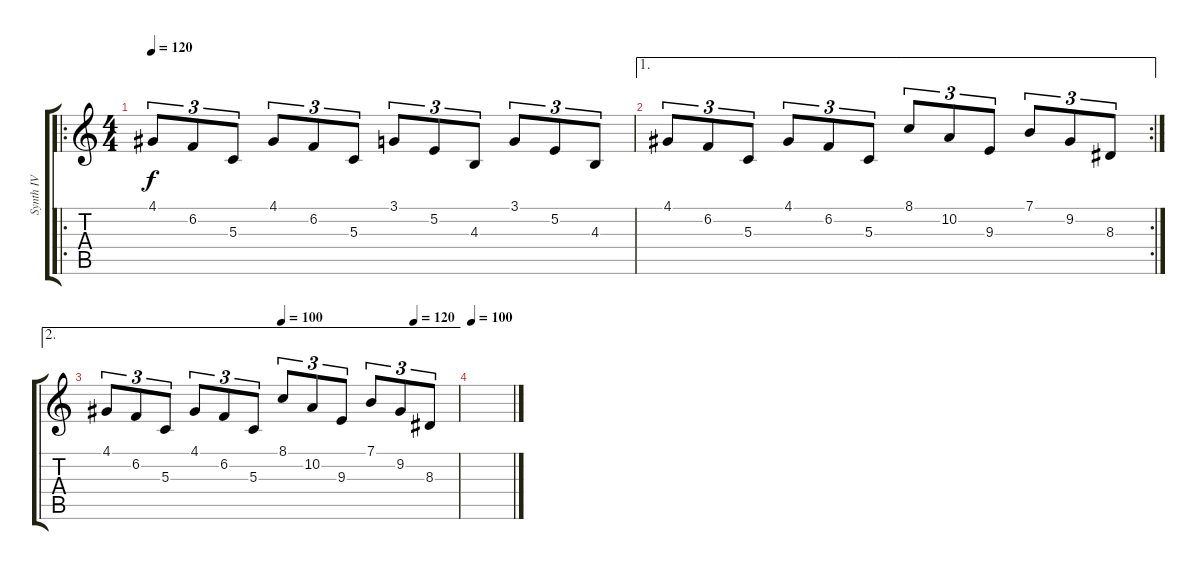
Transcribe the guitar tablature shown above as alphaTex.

\track ("Synth IV" "Synth IV") {instrument orchestralharp}
\staff {score tabs}
\tuning (E4 B3 G3 D3 A2 E2) {hide}
\ro
\ts (4 4)
\tempo 120
\clef g2
\ks c
4.1.8{tu (3 2) dy f volume 16 instrument pad1newage} 6.2.8{tu (3 2)} 5.3.8{tu (3 2)} 4.1.8{tu (3 2)} 6.2.8{tu (3 2)} 5.3.8{tu (3 2)} 3.1.8{tu (3 2)} 5.2.8{tu (3 2)} 4.3.8{tu (3 2)} 3.1.8{tu (3 2)} 5.2.8{tu (3 2)} 4.3.8{tu (3 2)} |
\ae 1
\rc 2
4.1.8{tu (3 2)} 6.2.8{tu (3 2)} 5.3.8{tu (3 2)} 4.1.8{tu (3 2)} 6.2.8{tu (3 2)} 5.3.8{tu (3 2)} 8.1.8{tu (3 2)} 10.2.8{tu (3 2)} 9.3.8{tu (3 2)} 7.1.8{tu (3 2)} 9.2.8{tu (3 2)} 8.3.8{tu (3 2)} |
\ae 2
\tempo (100 0.5)
\tempo (120 0.875)
4.1.8{tu (3 2)} 6.2.8{tu (3 2)} 5.3.8{tu (3 2)} 4.1.8{tu (3 2)} 6.2.8{tu (3 2)} 5.3.8{tu (3 2)} 8.1.8{tu (3 2)} 10.2.8{tu (3 2)} 9.3.8{tu (3 2)} 7.1.8{tu (3 2)} 9.2.8{tu (3 2)} 8.3.8{tu (3 2)} |
\tempo 120
\tempo 100
